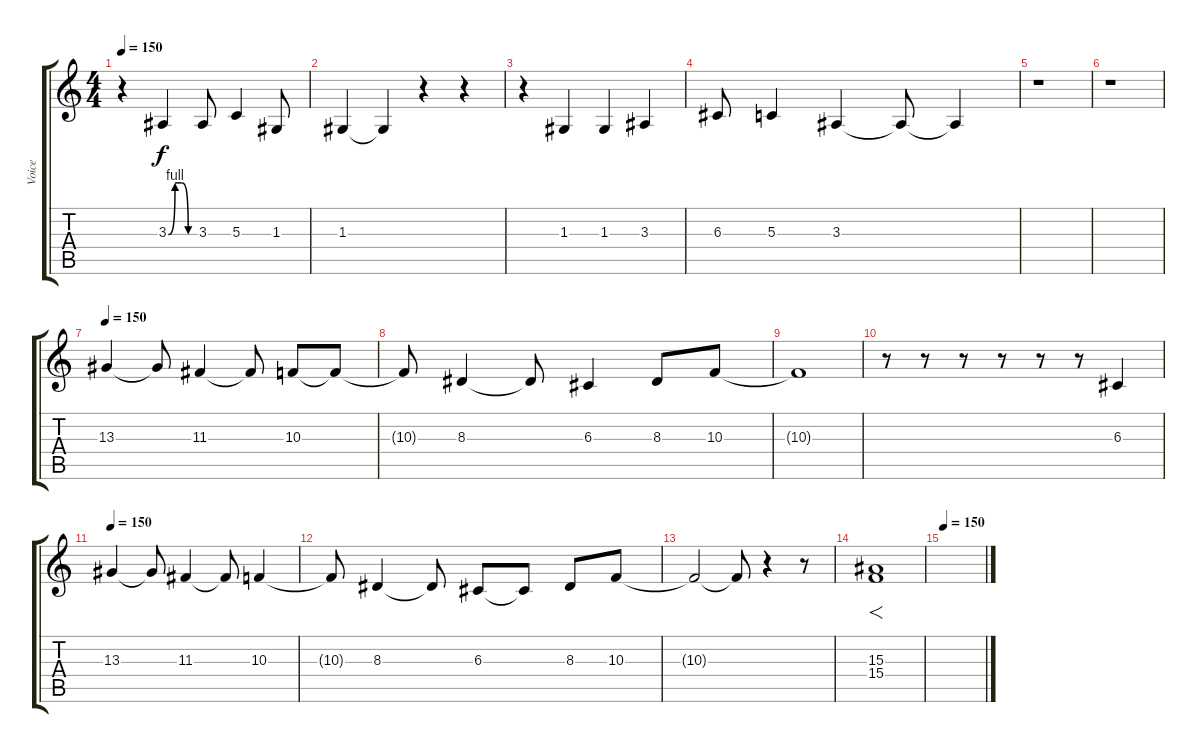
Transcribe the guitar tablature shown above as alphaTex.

\track ("Voice" "Voice") {instrument lead2sawtooth}
\staff {score tabs}
\tuning (E4 B3 G3 D3 A2 E2) {hide}
\ts (4 4)
\tempo 150
\clef g2
\ks c
r.4{dy f} 3.3{be (custom 0 0 15 4 30 4 45 0 60 0)}.4 3.3.8 5.3.4 1.3.8 |
1.3.4 1.3{t}.4 r.4 r.4 |
r.4 1.3.4 1.3.4 3.3.4 |
6.3.8 5.3.4 3.3.4 3.3{t}.8 3.3{t}.4 |
r.1 |
r.1 |
\tempo 150
13.3.4 13.3{t}.8 11.3.4 11.3{t}.8 10.3.8 10.3{t}.8 |
10.3{t}.8 8.3.4 8.3{t}.8 6.3.4 8.3.8 10.3.8 |
10.3{t}.1 |
r.8 r.8 r.8 r.8 r.8 r.8 6.3.4 |
\tempo 150
13.3.4 13.3{t}.8 11.3.4 11.3{t}.8 10.3.4 |
10.3{t}.8 8.3.4 8.3{t}.8 6.3.8 6.3{t}.8 8.3.8 10.3.8 |
10.3{t}.2 10.3{t}.8 r.4 r.8 |
(15.3 15.4).1{f} |
\tempo 150
